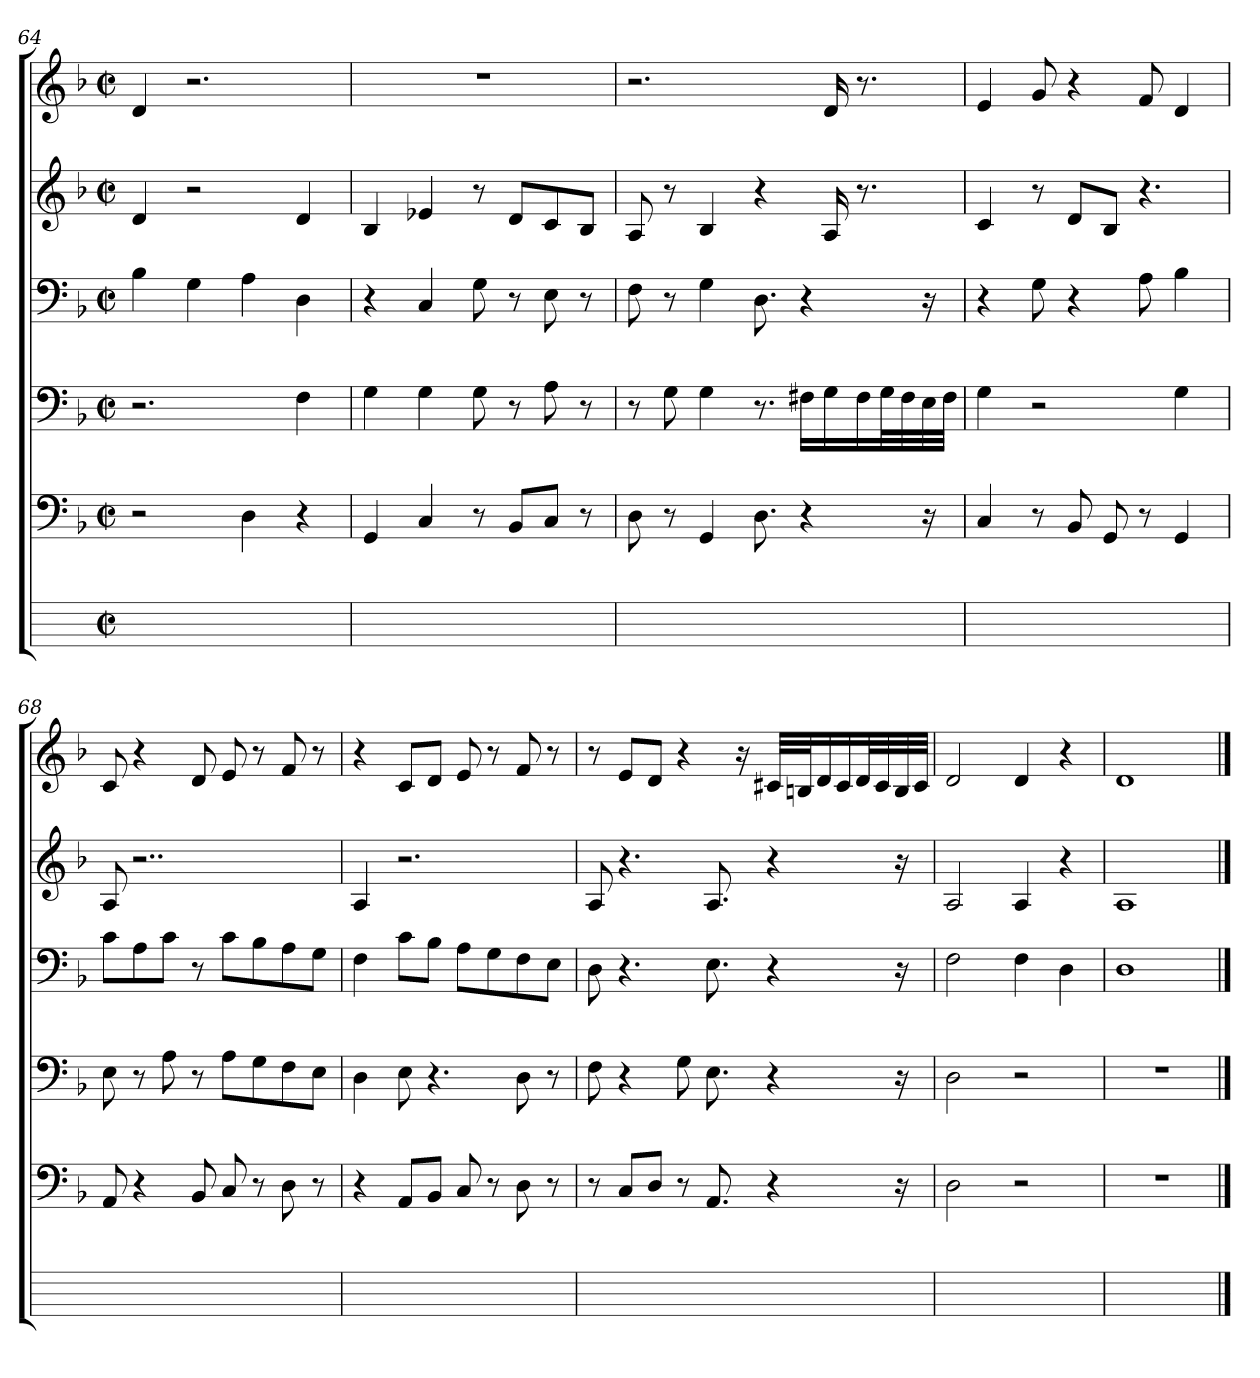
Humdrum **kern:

**kern	**kern	**kern	**kern	**kern	**kern
*part6	*part5	*part4	*part3	*part2	*part1
*staff6	*staff5	*staff4	*staff3	*staff2	*staff1
*	*clefF4	*clefF4	*clefF4	*clefG2	*clefG2
*	*k[b-]	*k[b-]	*k[b-]	*k[b-]	*k[b-]
*	*F:	*F:	*F:	*F:	*F:
*M2/2	*M2/2	*M2/2	*M2/2	*M2/2	*M2/2
*met(c|)	*met(c|)	*met(c|)	*met(c|)	*met(c|)	*met(c|)
=64	=64	=64	=64	=64	=64
1ryy	2r	2.r	4B-	4d	4d
.	.	.	4G	2r	2.r
.	4D	.	4A	.	.
.	4r	4F	4D	4d	.
=65	=65	=65	=65	=65	=65
1ryy	4GG	4G	4r	4B-i	1r
.	4C	4G	4C	4e-Xi	.
.	8r	8G	8G	8r	.
.	8BB-L	8r	8r	8dL	.
.	8CJ	8A	8E	8c	.
.	8r	8r	8r	8B-iJ	.
=66	=66	=66	=66	=66	=66
1ryy	8D	8r	8F	8A	2.r
.	8r	8G	8r	8r	.
.	4GG	4G	4G	4B-i	.
.	8.D	8.r	8.D	4r	.
.	4r	16F#XjLL	4r	.	.
.	.	16GZ	.	16A	16d
.	.	16F#j	.	8.r	8.r
.	.	32GjL	.	.	.
.	.	32F#j	.	.	.
.	16r	32Ej	16r	.	.
.	.	32F#jJJJ	.	.	.
=67	=67	=67	=67	=67	=67
1ryy	4C	4G	4r	4c	4e
.	8r	2r	8G	8r	8g
.	8BB-i	.	4r	8dL	4r
.	8GG	.	.	8B-iJ	.
.	8r	.	8A	4.r	8f
.	4GG	4G	4B-i	.	4d
=68	=68	=68	=68	=68	=68
1ryy	8AA	8E	8cL	8A	8c
.	4r	8r	8A	2..r	4r
.	.	8A	8cJ	.	.
.	8BB-i	8r	8r	.	8d
.	8C	8AZL	8cZL	.	8e
.	8r	8G	8B-i	.	8r
.	8D	8F	8A	.	8f
.	8r	8EJ	8GJ	.	8r
=69	=69	=69	=69	=69	=69
1ryy	4r	4D	4F	4AZ	4r
.	8AAL	8E	8cL	2.r	8cL
.	8BB-iJ	4.r	8B-iJ	.	8dJ
.	8C	.	8AL	.	8e
.	8r	.	8G	.	8r
.	8D	8D	8F	.	8f
.	8r	8r	8EJ	.	8r
=70	=70	=70	=70	=70	=70
1ryy	8r	8F	8D	8AZ	8r
.	8CL	4r	4.r	4.r	8eL
.	8DJ	.	.	.	8dJ
.	8r	8G	.	.	4r
.	8.AA	8.E	8.E	8.AZ	.
.	.	.	.	.	16r
.	4r	4r	4r	4r	32c#XjLLL
.	.	.	.	.	32BnjJ
.	.	.	.	.	16dZ
.	.	.	.	.	16c#j
.	.	.	.	.	32djL
.	.	.	.	.	32c#j
.	16r	16r	16r	16r	32Bj
.	.	.	.	.	32c#jJJJ
=71	=71	=71	=71	=71	=71
1ryy	2D	2D	2F	2AZ	2d
.	2r	2r	4FZ	4AZ	4dZ
.	.	.	4D	4r	4r
=72	=72	=72	=72	=72	=72
1ryy	1r	1r	1D	1AZ	1dZ
==	==	==	==	==	==
*-	*-	*-	*-	*-	*-
